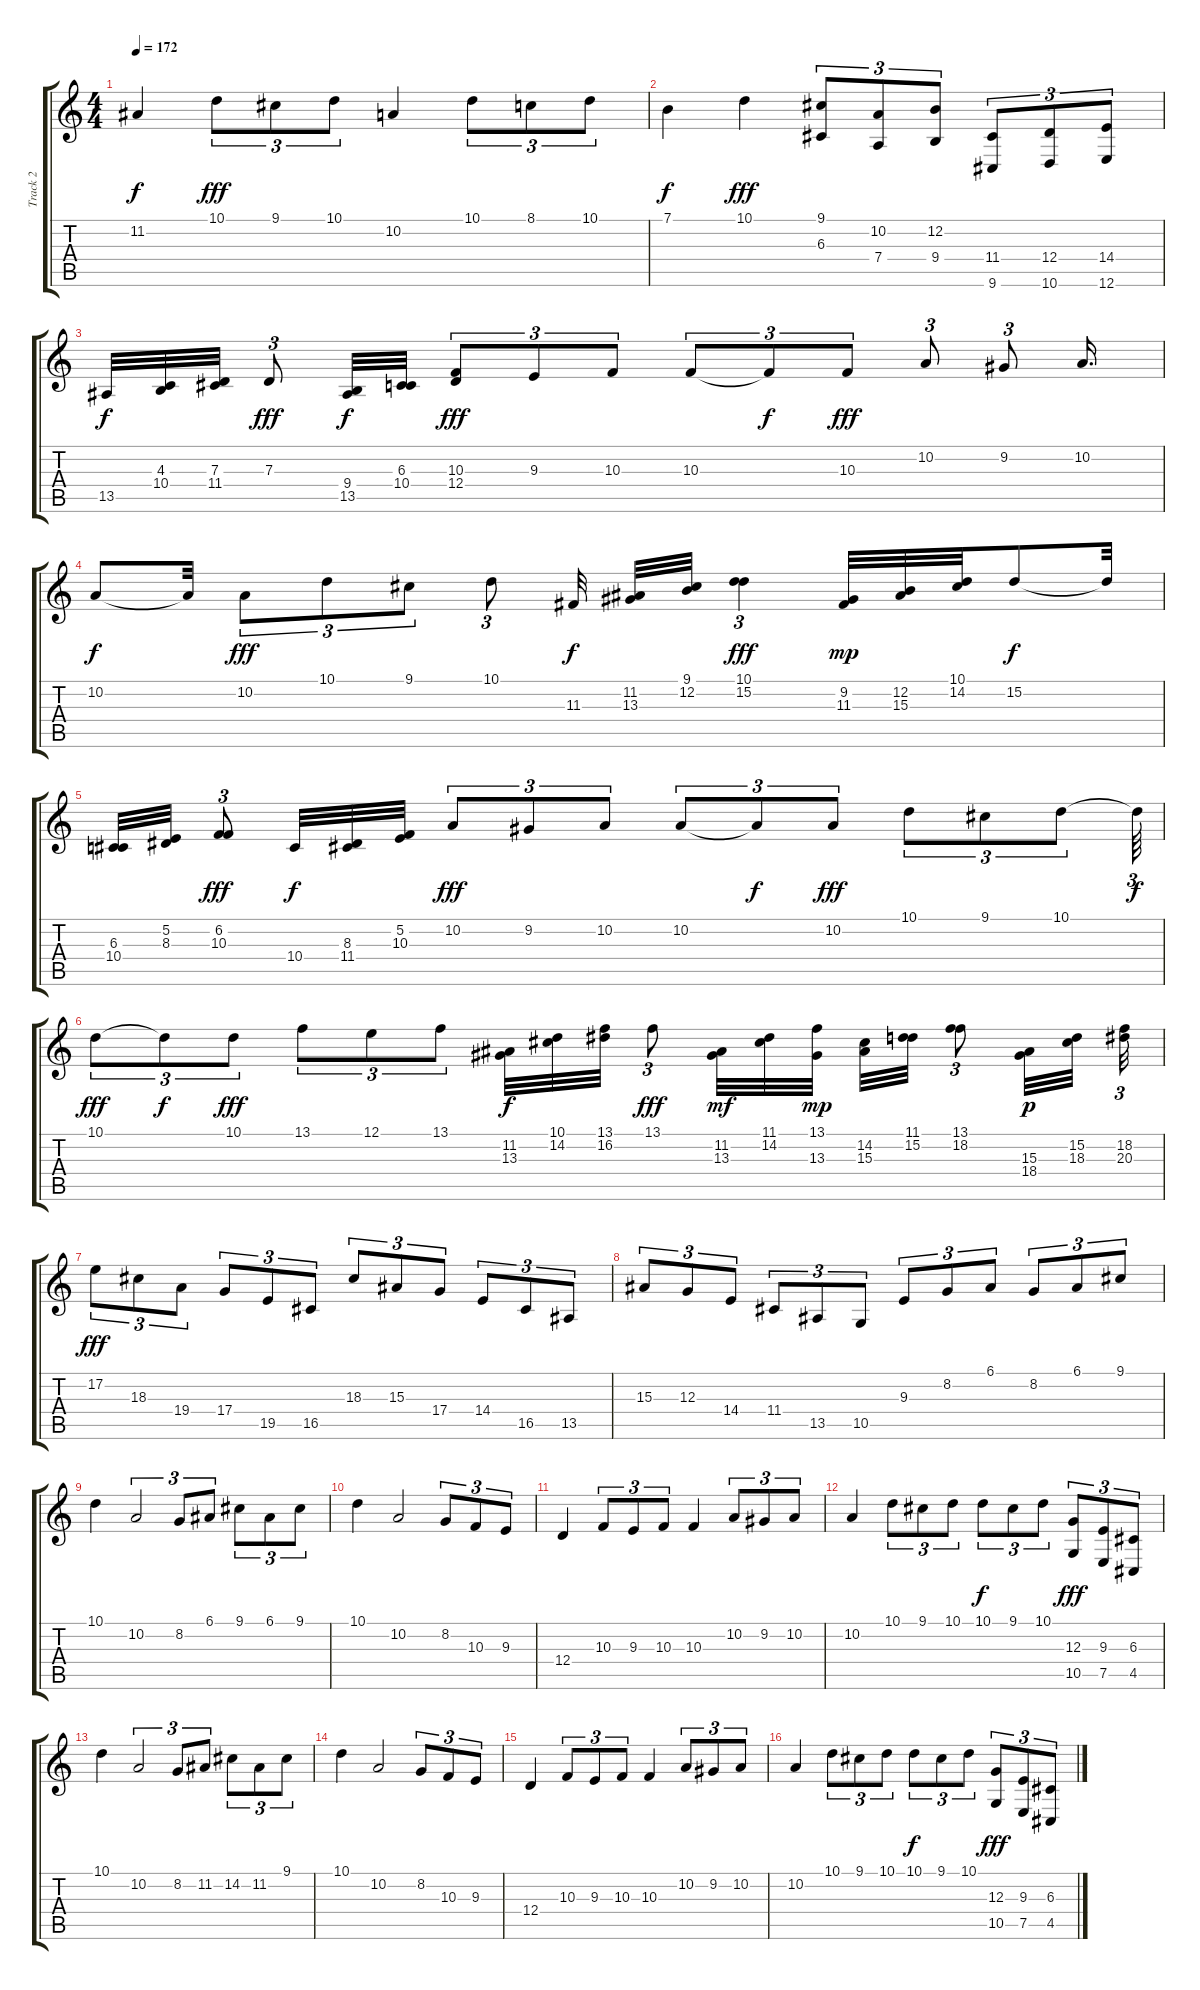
\track ("Track 2" "Track 2") {instrument lead2sawtooth}
\staff {score tabs}
\tuning (E4 B3 G3 D3 A2 E2) {hide}
\ts (4 4)
\tempo 172
\clef g2
\ks c
11.2.4{dy f} 10.1.8{tu (3 2) dy fff} 9.1.8{tu (3 2)} 10.1.8{tu (3 2)} 10.2.4 10.1.8{tu (3 2)} 8.1.8{tu (3 2)} 10.1.8{tu (3 2)} |
7.1.4{dy f} 10.1.4{dy fff} (9.1 6.3).8{tu (3 2)} (10.2 7.4).8{tu (3 2)} (12.2 9.4).8{tu (3 2)} (11.4 9.6).8{tu (3 2)} (12.4 10.6).8{tu (3 2)} (14.4 12.6).8{tu (3 2)} |
13.5.32{dy f} (4.3 10.4).32 (7.3 11.4).32 7.3.8{tu (3 2) dy fff} (9.4 13.5).32{dy f} (6.3 10.4).32 (10.3 12.4).8{tu (3 2) dy fff} 9.3.8{tu (3 2)} 10.3.8{tu (3 2)} 10.3.8{tu (3 2)} 10.3{t}.8{tu (3 2) dy f} 10.3.8{tu (3 2) dy fff} 10.2.8{tu (3 2)} 9.2.8{tu (3 2)} 10.2.16{d} |
10.2.8{dy f} 10.2{t}.32 10.2.8{tu (3 2) dy fff} 10.1.8{tu (3 2)} 9.1.8{tu (3 2)} 10.1.8{tu (3 2)} 11.3.32{dy f} (11.2 13.3).32 (9.1 12.2).32 (10.1 15.2).4{tu (3 2) dy fff} (9.2 11.3).32{dy mp} (12.2 15.3).32 (10.1 14.2).32 15.2.8{dy f} 15.2{t}.32 |
(6.3 10.4).32 (5.2 8.3).32 (6.2 10.3).8{tu (3 2) dy fff} 10.4.32{dy f} (8.3 11.4).32 (5.2 10.3).32 10.2.8{tu (3 2) dy fff} 9.2.8{tu (3 2)} 10.2.8{tu (3 2)} 10.2.8{tu (3 2)} 10.2{t}.8{tu (3 2) dy f} 10.2.8{tu (3 2) dy fff} 10.1.8{tu (3 2)} 9.1.8{tu (3 2)} 10.1.8{tu (3 2)} 10.1{t}.64{tu (3 2) dy f} |
10.1.8{tu (3 2) dy fff} 10.1{t}.8{tu (3 2) dy f} 10.1.8{tu (3 2) dy fff} 13.1.8{tu (3 2)} 12.1.8{tu (3 2)} 13.1.8{tu (3 2)} (11.2 13.3).32{dy f} (10.1 14.2).32 (13.1 16.2).32 13.1.8{tu (3 2) dy fff} (11.2 13.3).32{dy mf} (11.1 14.2).32 (13.1 13.3).32{dy mp} (14.2 15.3).32 (11.1 15.2).32 (13.1 18.2).8{tu (3 2)} (15.3 18.4).32{dy p} (15.2 18.3).32{beam splitsecondary} (18.2 20.3).32{tu (3 2)} |
17.2.8{tu (3 2) dy fff} 18.3.8{tu (3 2)} 19.4.8{tu (3 2)} 17.4.8{tu (3 2)} 19.5.8{tu (3 2)} 16.5.8{tu (3 2)} 18.3.8{tu (3 2)} 15.3.8{tu (3 2)} 17.4.8{tu (3 2)} 14.4.8{tu (3 2)} 16.5.8{tu (3 2)} 13.5.8{tu (3 2)} |
15.3.8{tu (3 2)} 12.3.8{tu (3 2)} 14.4.8{tu (3 2)} 11.4.8{tu (3 2)} 13.5.8{tu (3 2)} 10.5.8{tu (3 2)} 9.3.8{tu (3 2)} 8.2.8{tu (3 2)} 6.1.8{tu (3 2)} 8.2.8{tu (3 2)} 6.1.8{tu (3 2)} 9.1.8{tu (3 2)} |
10.1.4 10.2.2{tu (3 2)} 8.2.8{tu (3 2)} 6.1.8{tu (3 2)} 9.1.8{tu (3 2)} 6.1.8{tu (3 2)} 9.1.8{tu (3 2)} |
10.1.4 10.2.2 8.2.8{tu (3 2)} 10.3.8{tu (3 2)} 9.3.8{tu (3 2)} |
12.4.4 10.3.8{tu (3 2)} 9.3.8{tu (3 2)} 10.3.8{tu (3 2)} 10.3.4 10.2.8{tu (3 2)} 9.2.8{tu (3 2)} 10.2.8{tu (3 2)} |
10.2.4 10.1.8{tu (3 2)} 9.1.8{tu (3 2)} 10.1.8{tu (3 2)} 10.1.8{tu (3 2) dy f} 9.1.8{tu (3 2)} 10.1.8{tu (3 2)} (12.3 10.5).8{tu (3 2) dy fff} (9.3 7.5).8{tu (3 2)} (6.3 4.5).8{tu (3 2)} |
10.1.4 10.2.2{tu (3 2)} 8.2.8{tu (3 2)} 11.2.8{tu (3 2)} 14.2.8{tu (3 2)} 11.2.8{tu (3 2)} 9.1.8{tu (3 2)} |
10.1.4 10.2.2 8.2.8{tu (3 2)} 10.3.8{tu (3 2)} 9.3.8{tu (3 2)} |
12.4.4 10.3.8{tu (3 2)} 9.3.8{tu (3 2)} 10.3.8{tu (3 2)} 10.3.4 10.2.8{tu (3 2)} 9.2.8{tu (3 2)} 10.2.8{tu (3 2)} |
10.2.4 10.1.8{tu (3 2)} 9.1.8{tu (3 2)} 10.1.8{tu (3 2)} 10.1.8{tu (3 2) dy f} 9.1.8{tu (3 2)} 10.1.8{tu (3 2)} (12.3 10.5).8{tu (3 2) dy fff} (9.3 7.5).8{tu (3 2)} (6.3 4.5).8{tu (3 2)}
